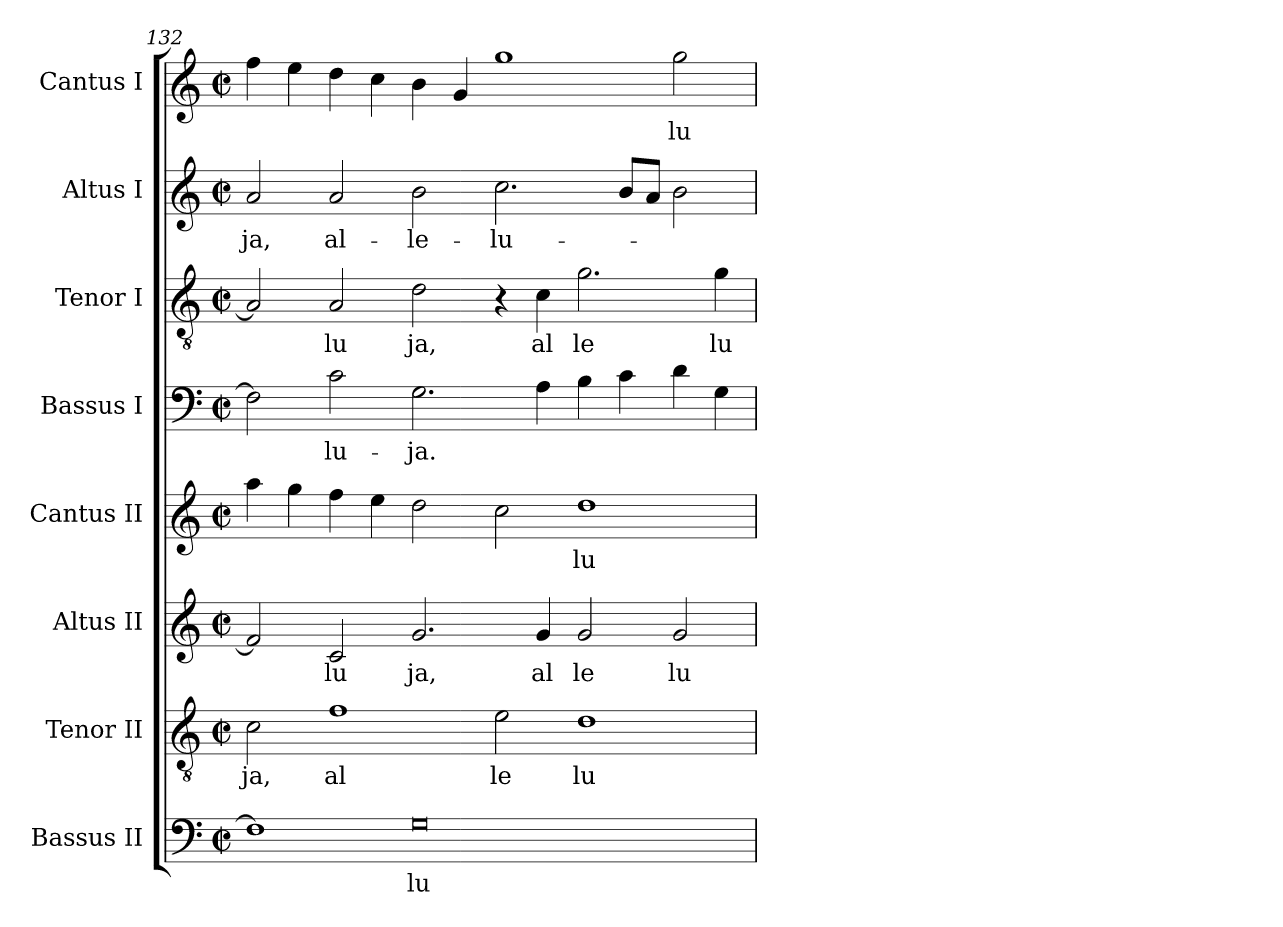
**kern	**text	**kern	**text	**kern	**text	**kern	**text	**kern	**text	**kern	**text	**kern	**text	**kern	**text
*part8	*part8	*part7	*part7	*part6	*part6	*part5	*part5	*part4	*part4	*part3	*part3	*part2	*part2	*part1	*part1
*staff8	*staff8	*staff7	*staff7	*staff6	*staff6	*staff5	*staff5	*staff4	*staff4	*staff3	*staff3	*staff2	*staff2	*staff1	*staff1
*I"Bassus II	*	*I"Tenor II	*	*I"Altus II	*	*I"Cantus II	*	*I"Bassus I	*	*I"Tenor I	*	*I"Altus I	*	*I"Cantus I	*
*clefF4	*	*clefGv2	*	*clefG2	*	*clefG2	*	*clefF4	*	*clefGv2	*	*clefG2	*	*clefG2	*
*M2/2	*	*M2/2	*	*M2/2	*	*M2/2	*	*M2/2	*	*M2/2	*	*M2/2	*	*M2/2	*
*met(c|)	*	*met(c|)	*	*met(c|)	*	*met(c|)	*	*met(c|)	*	*met(c|)	*	*met(c|)	*	*met(c|)	*
=132	=132	=132	=132	=132	=132	=132	=132	=132	=132	=132	=132	=132	=132	=132	=132
!	!	!	!LO:LY:b:cj	!	!	!	!	!	!	!	!	!	!LO:LY:b:cj	!	!
1F]	.	2c\	ja,	2f/]	.	4aa\	.	2F\]	.	2A/]	.	2a/	-ja,	4ff\	.
.	.	.	.	.	.	4gg\	.	.	.	.	.	.	.	4ee\	.
!	!	!	!LO:LY:b:cj	!	!LO:LY:b:cj	!	!	!	!LO:LY:b:cj	!	!LO:LY:b:cj	!	!LO:LY:b:cj	!	!
.	.	1f	al	2c/	lu	4ff\	.	2c\	-lu-	2A/	lu	2a/	al-	4dd\	.
.	.	.	.	.	.	4ee\	.	.	.	.	.	.	.	4cc\	.
!	!LO:LY:b:cj	!	!	!	!LO:LY:b:cj	!	!	!	!LO:LY:b:cj	!	!LO:LY:b:cj	!	!LO:LY:b:cj	!	!
0G	-lu-	.	.	2.g/	ja,	2dd\	.	2.G\	-ja.	2d\	ja,	2b\	-le-	4b\	.
.	.	.	.	.	.	.	.	.	.	.	.	.	.	4g/	.
!	!	!	!LO:LY:b:cj	!	!	!	!	!	!	!	!	!	!LO:LY:b:cj	!	!
.	.	2e\	le	.	.	2cc\	.	.	.	4r	.	2.cc\	-lu-	1gg	.
!	!	!	!	!	!LO:LY:b:cj	!	!	!	!	!	!LO:LY:b:cj	!	!	!	!
.	.	.	.	4g/	al	.	.	4A\	.	4c\	al	.	.	.	.
!	!	!	!LO:LY:b:cj	!	!LO:LY:b:cj	!	!LO:LY:b:cj	!	!	!	!LO:LY:b:cj	!	!	!	!
.	.	1d	lu	2g/	le	1dd	-lu-	4B\	.	2.g\	le	.	.	.	.
.	.	.	.	.	.	.	.	4c\	.	.	.	8b/L	.	.	.
.	.	.	.	.	.	.	.	.	.	.	.	8a/J	.	.	.
!	!	!	!	!	!LO:LY:b:cj	!	!	!	!	!	!	!	!	!	!LO:LY:b:cj
.	.	.	.	2g/	lu	.	.	4d\	.	.	.	2b\	.	2gg\	lu
!	!	!	!	!	!	!	!	!	!	!	!LO:LY:b:cj	!	!	!	!
.	.	.	.	.	.	.	.	4G\	.	4g\	lu	.	.	.	.
=	=	=	=	=	=	=	=	=	=	=	=	=	=	=	=
*-	*-	*-	*-	*-	*-	*-	*-	*-	*-	*-	*-	*-	*-	*-	*-
